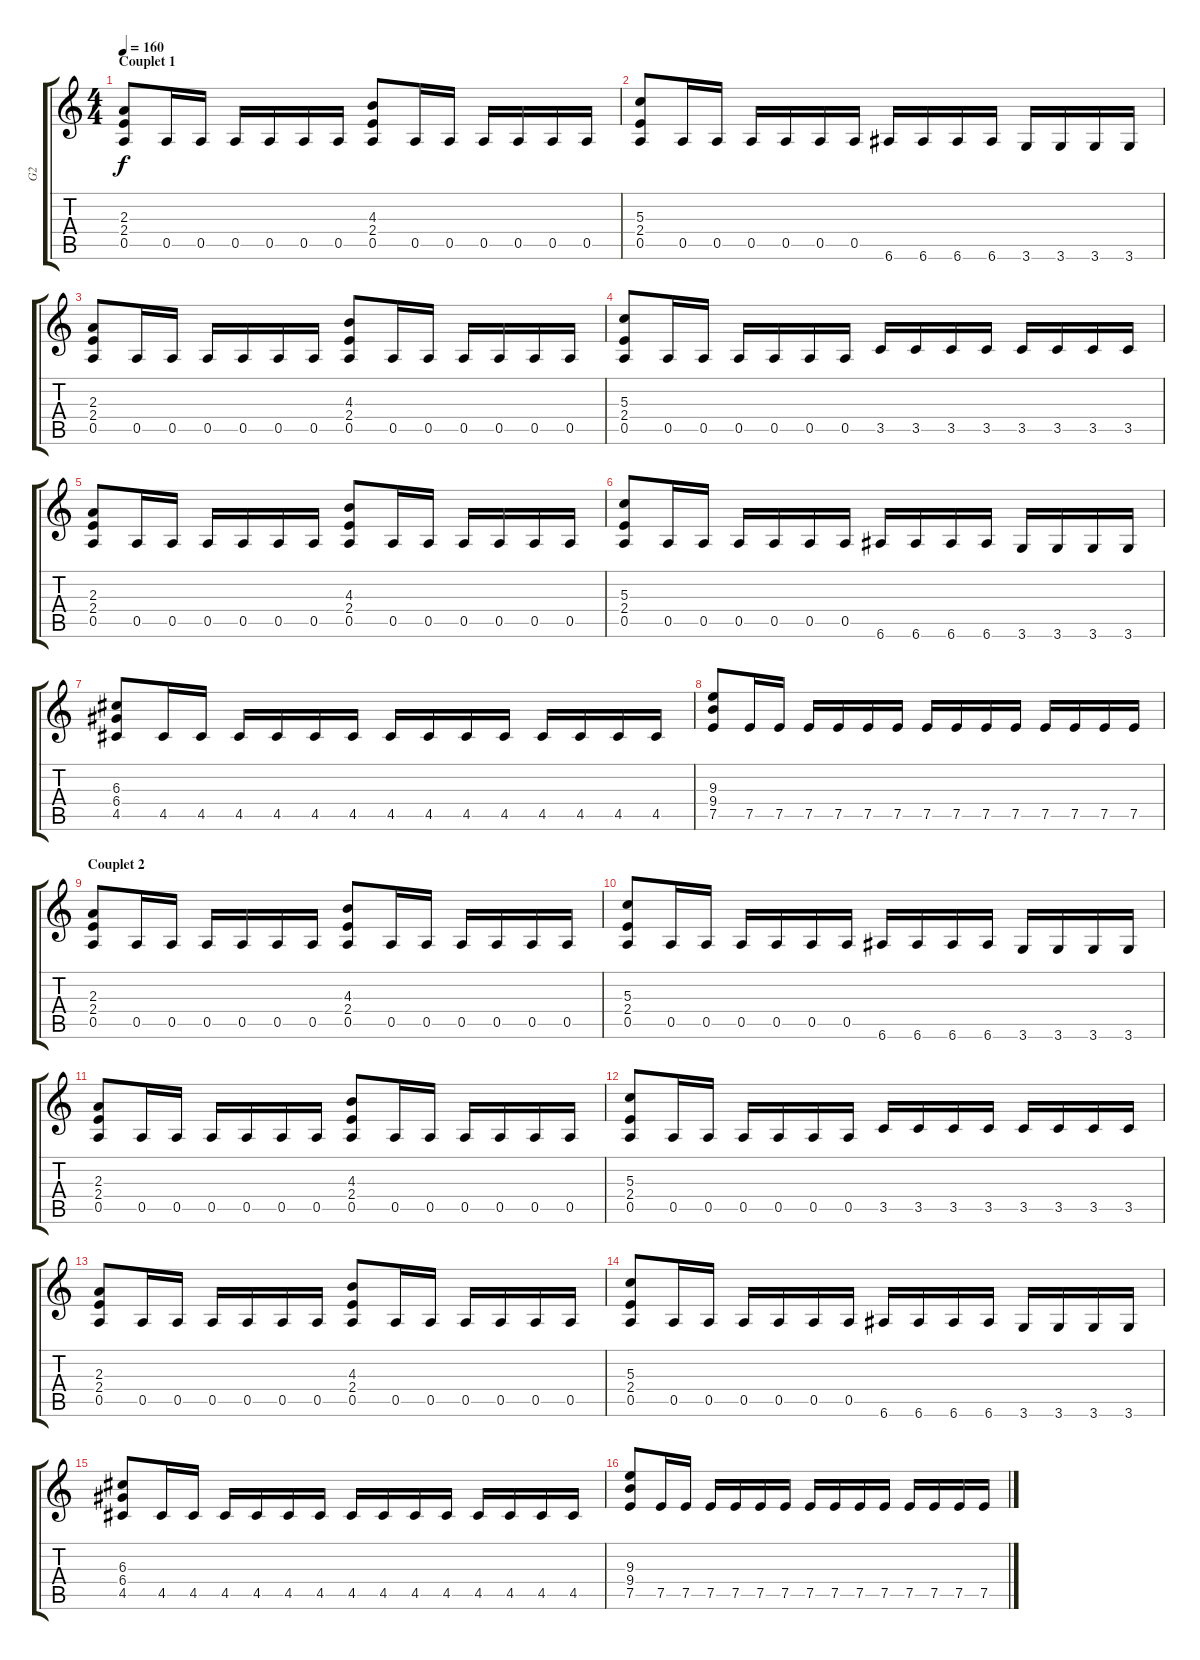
\track ("G2" "G2") {instrument overdrivenguitar}
\staff {score tabs}
\tuning (E4 B3 G3 D3 A2 E2) {hide}
\ts (4 4)
\section ("" "Couplet 1")
\tempo 160
\clef g2
\ks c
(2.3 2.4 0.5).8{dy f} 0.5.16 0.5.16 0.5.16 0.5.16 0.5.16 0.5.16 (4.3 2.4 0.5).8 0.5.16 0.5.16 0.5.16 0.5.16 0.5.16 0.5.16 |
(5.3 2.4 0.5).8 0.5.16 0.5.16 0.5.16 0.5.16 0.5.16 0.5.16 6.6.16 6.6.16 6.6.16 6.6.16 3.6.16 3.6.16 3.6.16 3.6.16 |
(2.3 2.4 0.5).8 0.5.16 0.5.16 0.5.16 0.5.16 0.5.16 0.5.16 (4.3 2.4 0.5).8 0.5.16 0.5.16 0.5.16 0.5.16 0.5.16 0.5.16 |
(5.3 2.4 0.5).8 0.5.16 0.5.16 0.5.16 0.5.16 0.5.16 0.5.16 3.5.16 3.5.16 3.5.16 3.5.16 3.5.16 3.5.16 3.5.16 3.5.16 |
(2.3 2.4 0.5).8 0.5.16 0.5.16 0.5.16 0.5.16 0.5.16 0.5.16 (4.3 2.4 0.5).8 0.5.16 0.5.16 0.5.16 0.5.16 0.5.16 0.5.16 |
(5.3 2.4 0.5).8 0.5.16 0.5.16 0.5.16 0.5.16 0.5.16 0.5.16 6.6.16 6.6.16 6.6.16 6.6.16 3.6.16 3.6.16 3.6.16 3.6.16 |
(6.3 6.4 4.5).8 4.5.16 4.5.16 4.5.16 4.5.16 4.5.16 4.5.16 4.5.16 4.5.16 4.5.16 4.5.16 4.5.16 4.5.16 4.5.16 4.5.16 |
(9.3 9.4 7.5).8 7.5.16 7.5.16 7.5.16 7.5.16 7.5.16 7.5.16 7.5.16 7.5.16 7.5.16 7.5.16 7.5.16 7.5.16 7.5.16 7.5.16 |
\section ("" "Couplet 2")
(2.3 2.4 0.5).8 0.5.16 0.5.16 0.5.16 0.5.16 0.5.16 0.5.16 (4.3 2.4 0.5).8 0.5.16 0.5.16 0.5.16 0.5.16 0.5.16 0.5.16 |
(5.3 2.4 0.5).8 0.5.16 0.5.16 0.5.16 0.5.16 0.5.16 0.5.16 6.6.16 6.6.16 6.6.16 6.6.16 3.6.16 3.6.16 3.6.16 3.6.16 |
(2.3 2.4 0.5).8 0.5.16 0.5.16 0.5.16 0.5.16 0.5.16 0.5.16 (4.3 2.4 0.5).8 0.5.16 0.5.16 0.5.16 0.5.16 0.5.16 0.5.16 |
(5.3 2.4 0.5).8 0.5.16 0.5.16 0.5.16 0.5.16 0.5.16 0.5.16 3.5.16 3.5.16 3.5.16 3.5.16 3.5.16 3.5.16 3.5.16 3.5.16 |
(2.3 2.4 0.5).8 0.5.16 0.5.16 0.5.16 0.5.16 0.5.16 0.5.16 (4.3 2.4 0.5).8 0.5.16 0.5.16 0.5.16 0.5.16 0.5.16 0.5.16 |
(5.3 2.4 0.5).8 0.5.16 0.5.16 0.5.16 0.5.16 0.5.16 0.5.16 6.6.16 6.6.16 6.6.16 6.6.16 3.6.16 3.6.16 3.6.16 3.6.16 |
(6.3 6.4 4.5).8 4.5.16 4.5.16 4.5.16 4.5.16 4.5.16 4.5.16 4.5.16 4.5.16 4.5.16 4.5.16 4.5.16 4.5.16 4.5.16 4.5.16 |
(9.3 9.4 7.5).8 7.5.16 7.5.16 7.5.16 7.5.16 7.5.16 7.5.16 7.5.16 7.5.16 7.5.16 7.5.16 7.5.16 7.5.16 7.5.16 7.5.16
